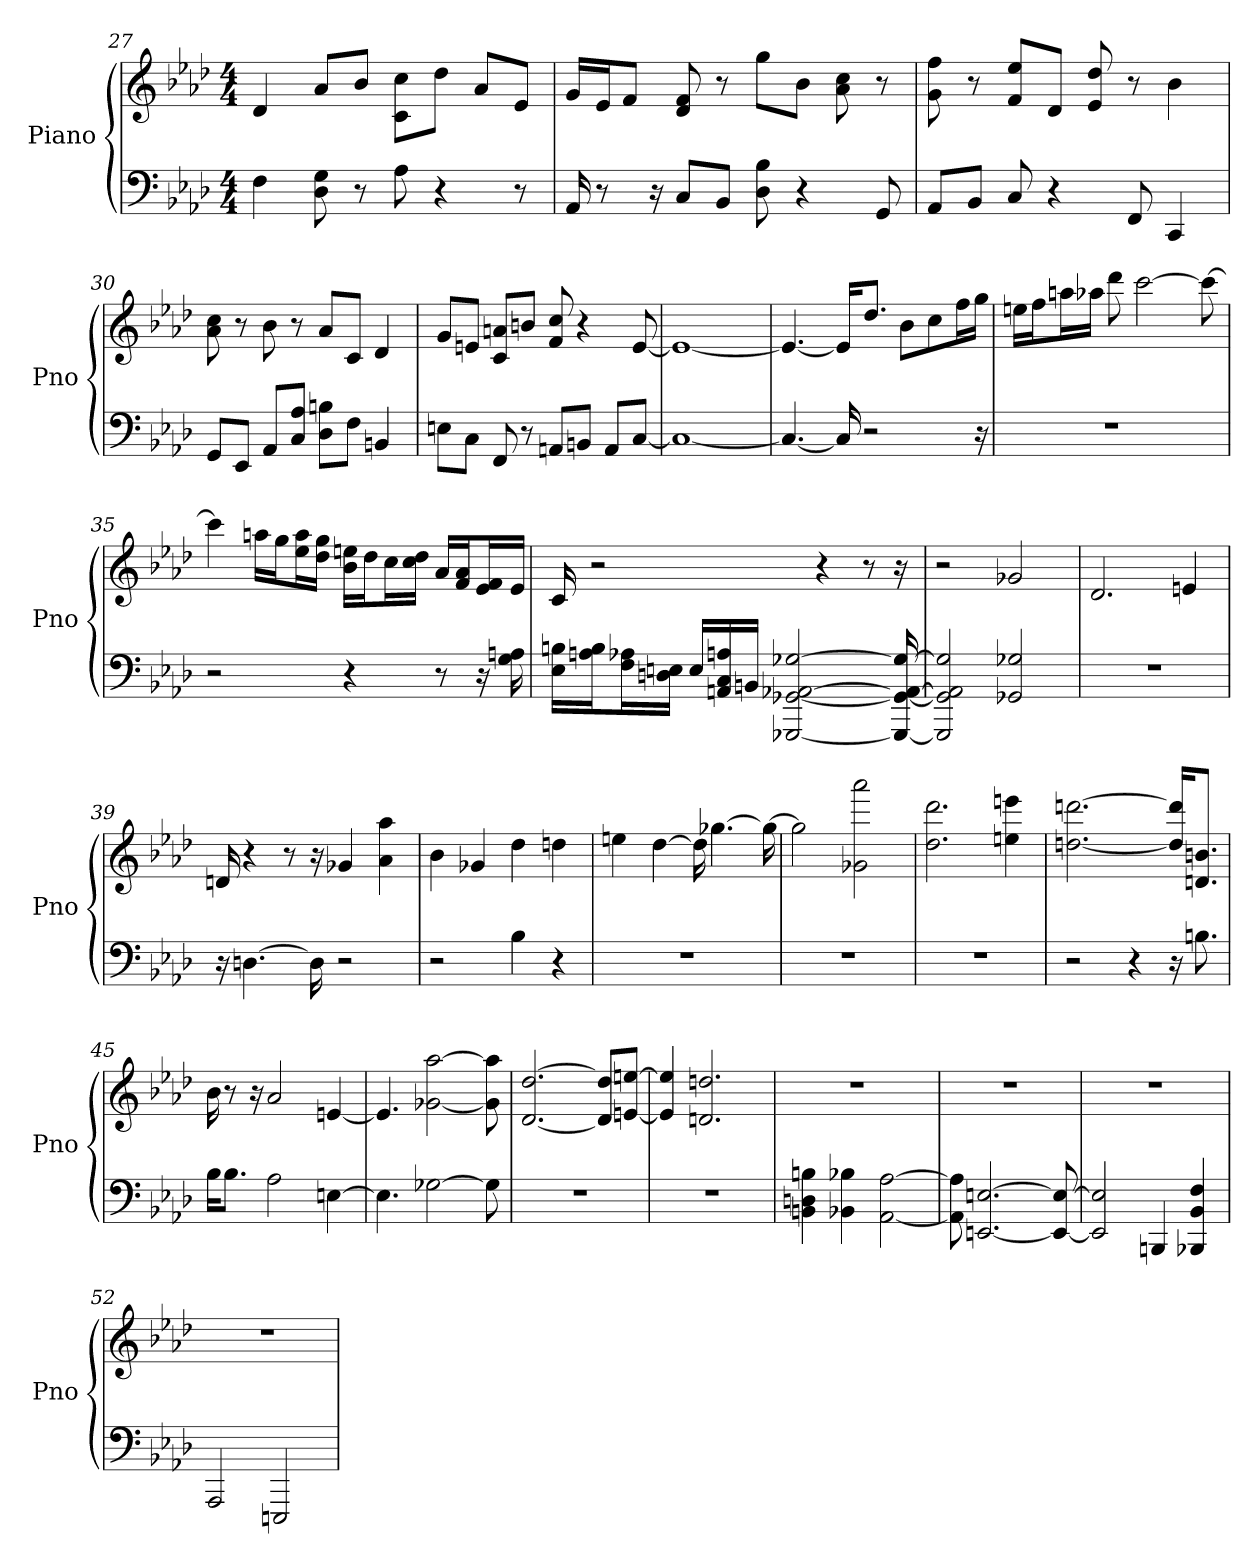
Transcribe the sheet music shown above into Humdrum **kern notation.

**kern	**kern
*part1	*part1
*staff2	*staff1
*I"Piano	*
*I'Pno	*
*clefF4	*clefG2
*k[b-e-a-d-]	*k[b-e-a-d-]
*A-:	*A-:
*M4/4	*M4/4
=27	=27
4F	4d-
8G 8D-	8a-/L
8r	8b-/J
8A-	8cc\ 8c\L
4r	8dd-\J
.	8a-/L
8r	8e-/J
=28	=28
16AA-	16g/LL
8r	16e-/J
.	8f/J
16r	.
8C/L	8f 8d-
8BB-/J	8r
8B- 8D-	8gg\L
4r	8b-\J
.	8cc 8a-
8GG	8r
=29	=29
8AA-/L	8ff 8g
8BB-/J	8r
8C	8f/ 8ee-/L
4r	8d-/J
.	8dd- 8e-
8FF	8r
4CC	4b-
=30	=30
8GG/L	8cc 8a-
8EE-/J	8r
8AA-/L	8b-
8A-/ 8C/J	8r
8B\ 8D-\L	8a-/L
8F\J	8c/J
4BB	4d-
=31	=31
8E\L	8g/L
8C\J	8e/J
8FF	8a/ 8c/L
8r	8b/J
8AA/L	8cc 8f
8BB/J	4r
8AA/L	.
[8C/J	[8e
=32	=32
1C_	1e_
=33	=33
4.C_	4.e_
16C]	16e/KL]
2r	8.dd-/J
.	8b-\L
.	8cc\
.	16ff\L
16r	16gg\JJ
=34	=34
1r	16ee\LL
.	16ff\J
.	16aa\L
.	16aa-\JJ
.	8ddd-
.	[2ccc
.	8ccc_
=35	=35
2r	4ccc]
.	16aa\LL
.	16gg\J
.	16aa\ 16ee-\L
.	16gg\ 16dd-\JJ
4r	16ee\ 16b-\LL
.	16dd-\J
.	16cc\L
.	16dd-\ 16cc\JJ
8r	16a-/LL
.	16f/ 16a-/J
16r	16e-/ 16f/L
16A 16G	16e-/JJ
=36	=36
16E-\ 16B\LL	16c
16A\ 16B\J	2r
16A-\ 16F\L	.
16E\ 16D\JJ	.
16E/LL	.
16C/ 16AA/ 16A/	.
16BB/JJ	.
[2AA- [2GG- [2GGG- [2G-	.
.	4r
.	8r
16AA-_ 16GG-_ 16GGG-_ 16G-_	16r
=37	=37
2AA-] 2GG-] 2GGG-] 2G-]	2r
2GG- 2G-	2g-
=38	=38
1r	2.d-
.	4e
=39	=39
16r	16d
[4.D	4r
.	8r
16D]	16r
2r	4g-
.	4aa- 4a-
=40	=40
2r	4b-
.	4g-
4B-	4dd-
4r	4dd
=41	=41
1r	4ee
.	[4dd-
.	16dd-]
.	[4.gg-
.	16gg-_
=42	=42
1r	2gg-]
.	2aaa- 2g-
=43	=43
1r	2.ddd- 2.dd-
.	4ee 4eee
=44	=44
2r	[2.dd [2.ddd
4r	.
16r	16dd]/ 16ddd]/KL
8.B	8.b/ 8.d/J
=45	=45
16B-\KL	16b-
8.B-\J	8r
.	16r
2A-	2a-
[4E	[4e
=46	=46
4.E]	4.e]
[2G-	[2aa- [2g-
8G-]	8aa-] 8g-]
=47	=47
1r	[2.d- [2.dd-
.	8d-]/ 8dd-]/L
.	[8e/ [8ee/J
=48	=48
1r	4e] 4ee]
.	2.d 2.dd
=49	=49
4D 4BB 4B	1r
4B- 4BB-	.
[2AA- [2A-	.
=50	=50
8AA-] 8A-]	1r
[2.EE [2.E	.
8EE_ 8E_	.
=51	=51
2EE] 2E]	1r
4BBB	.
4F 4BBB- 4BB-	.
=52	=52
2AAA-	1r
2EEE	.
=	=
*-	*-
